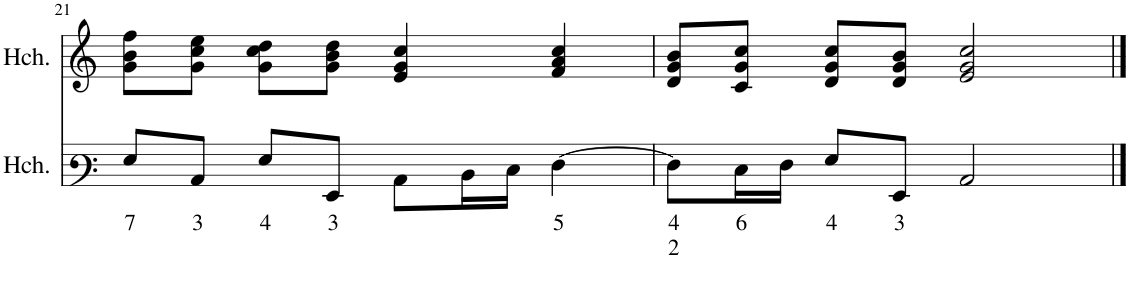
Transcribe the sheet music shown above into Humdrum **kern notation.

**kern	**text	**text	**kern
*part2	*part2	*part2	*part1
*staff2	*staff2	*staff2	*staff1
*I"Harpsichord	*	*	*I"Harpsichord
*I'Hch.	*	*	*I'Hch.
!!LO:PB:g=z
*clefF3	*	*	*clefG2
*k[]	*	*	*k[]
*M4/4	*	*	*M4/4
=21	=21	=21	=21
!	!LO:LY:b	!	!
8G/L	7	.	8g\ 8b\ 8ff\L
!	!LO:LY:b	!	!
8C/J	3	.	8g\ 8cc\ 8ee\J
!	!LO:LY:b	!	!
8G/L	4	.	8g\ 8cc\ 8dd\L
!	!LO:LY:b	!	!
8GG/J	3	.	8g\ 8b\ 8dd\J
8C\L	.	.	4e/ 4g/ 4cc/
16D\L	.	.	.
16E\JJ	.	.	.
!	!LO:LY:b	!	!
[4F\	5	.	4f/ 4a/ 4cc/
=22	=22	=22	=22
!	!LO:LY:b	!LO:LY:b	!
8F\L]	4	2	8d/ 8g/ 8b/L
!	!LO:LY:b	!	!
16E\L	6	.	8c/ 8g/ 8cc/J
16F\JJ	.	.	.
!	!LO:LY:b	!	!
8G/L	4	.	8d/ 8g/ 8cc/L
!	!LO:LY:b	!	!
8GG/J	3	.	8d/ 8g/ 8b/J
2C/	.	.	2e/ 2g/ 2cc/
==	==	==	==
*-	*-	*-	*-
